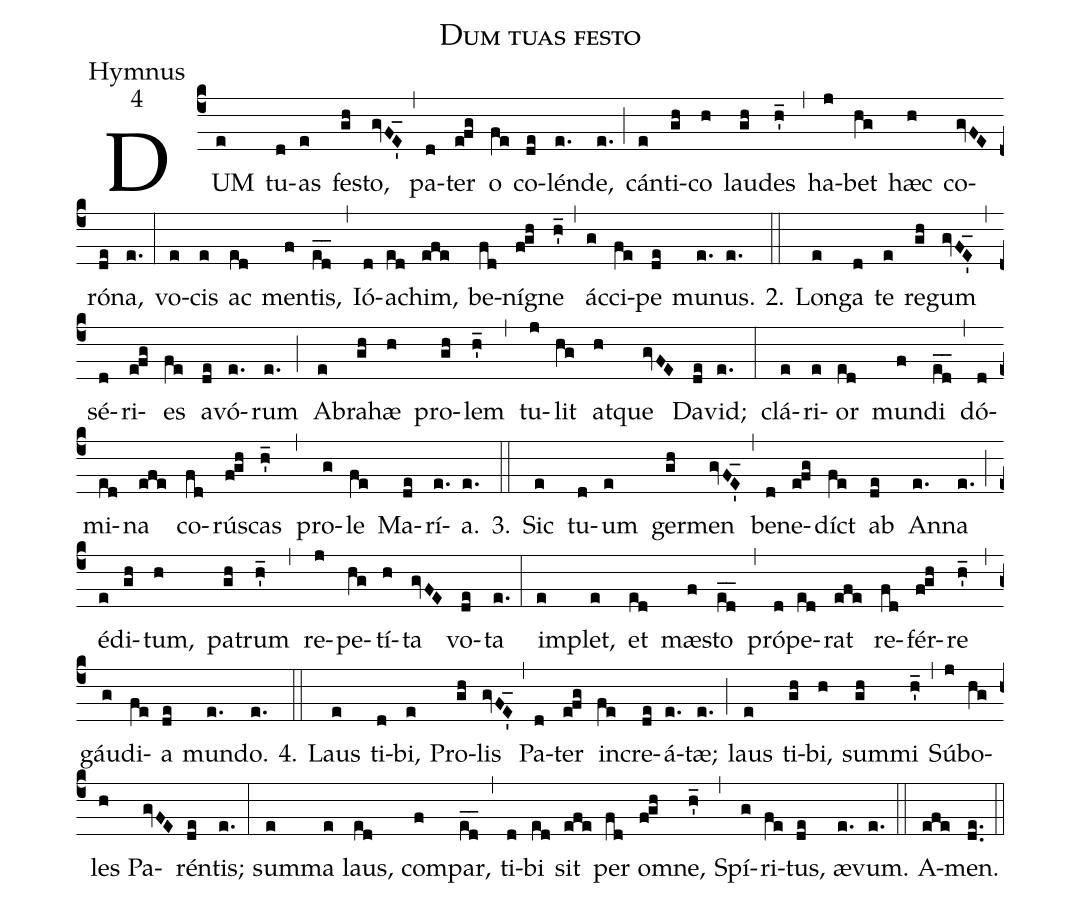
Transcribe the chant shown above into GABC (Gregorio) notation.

name:Dum tuas festo;
office-part:Hymnus;
mode:4;
%%
(c4)DUM(e) tu(d)as(e) fe(gh)sto,(gvFE'_) (,) pa(d)ter(efg) o(fe) co(de)lén(e.)de,(e.) (;)
cán(e)ti(gh)co(h) lau(gh)des(h'_) (,) ha(j)bet(hg) hæc(h) co(gvFE)ró(de)na,(e.) (:)
vo(e)cis(e) ac(ed) men(f)tis,(ed__) (,) Ió(d)a(ed)chim,(efe) be(fd)ní(fgh)gne(h'_) (,)
ác(g)ci(fe)pe(de) mu(e.)nus.(e.)
2.(::) Lon(e)ga(d) te(e) re(gh)gum(gvFE'_) (,) sé(d)ri(efg)es(fe) a(de)vó(e.)rum(e.) (;)
A(e)bra(gh)hæ(h) pro(gh)lem(h'_) (,) tu(j)lit(hg) at(h)que(gvFE) Da(de)vid;(e.) (:)
clá(e)ri(e)or(ed) mun(f)di(ed__) (,) dó(d)mi(ed)na(efe) co(fd)rú(fgh)scas(h'_) (,)
pro(g)le(fe) Ma(de)rí(e.)a.(e.)
3.(::) Sic(e) tu(d)um(e) ger(gh)men(gvFE'_) (,) be(d)ne(efg)díct(fe) ab(de) An(e.)na(e.) (;)
é(e)di(gh)tum,(h) pa(gh)trum(h'_) (,) re(j)pe(hg)tí(h)ta(gvFE) vo(de)ta(e.) (:)
im(e)plet,(e) et(ed) mæ(f)sto(ed__) (,) pró(d)pe(ed)rat(efe) re(fd)fér(fgh)re(h'_) (,)
gáu(g)di(fe)a(de) mun(e.)do.(e.)
4.(::) Laus(e) ti(d)bi,(e) Pro(gh)lis(gvFE'_) (,) Pa(d)ter(efg) in(fe)cre(de)á(e.)tæ;(e.) (;)
laus(e) ti(gh)bi,(h) sum(gh)mi(h'_) (,) Sú(j)bo(hg)les(h) Pa(gvFE)rén(de)tis;(e.) (:)
sum(e)ma(e) laus,(ed) com(f)par,(ed__) (,) ti(d)bi(ed) sit(efe) per(fd) om(fgh)ne,(h'_) (,)
Spí(g)ri(fe)tus,(de) æ(e.)vum.(e.) (::)
A(efe)men.(de..) (::)
